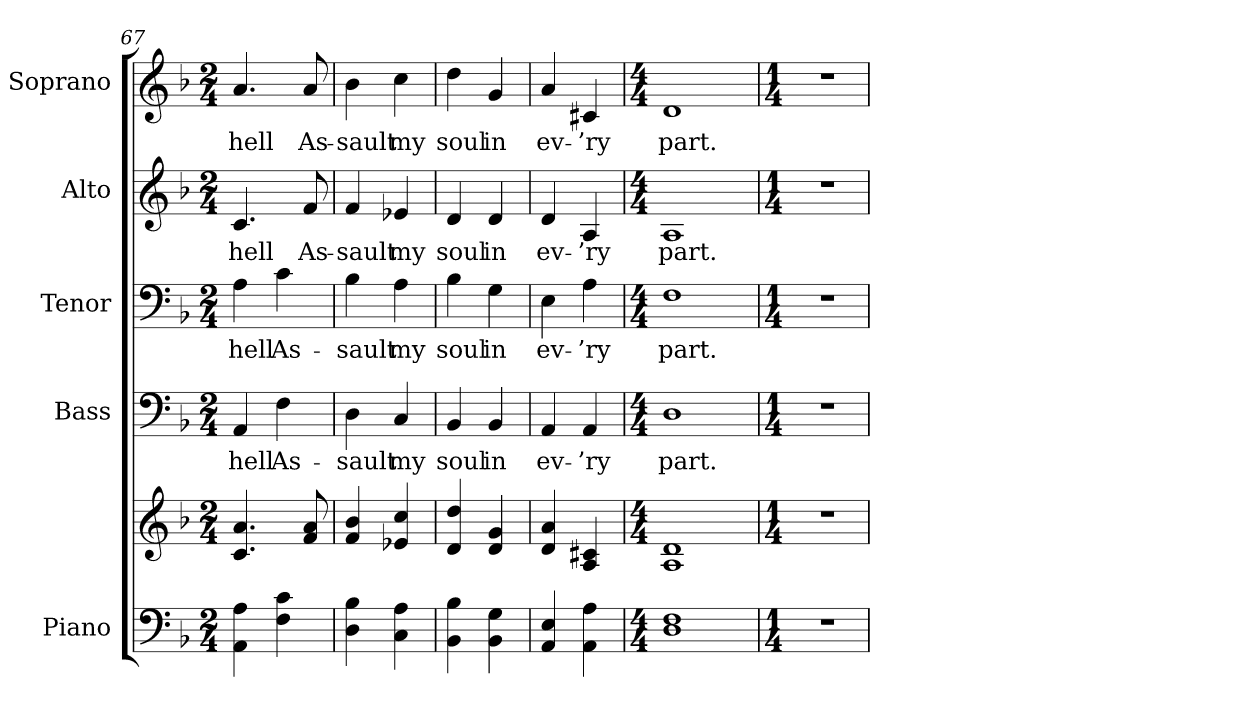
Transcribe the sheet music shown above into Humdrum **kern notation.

**kern	**kern	**kern	**text	**kern	**text	**kern	**text	**kern	**text
*part5	*part5	*part4	*part4	*part3	*part3	*part2	*part2	*part1	*part1
*staff6	*staff5	*staff4	*staff4	*staff3	*staff3	*staff2	*staff2	*staff1	*staff1
*I"Piano	*	*I"Bass	*	*I"Tenor	*	*I"Alto	*	*I"Soprano	*
*I'Pno.	*	*I'B.	*	*I'T.	*	*I'A.	*	*I'S.	*
*clefF4	*clefG2	*clefF4	*	*clefF4	*	*clefG2	*	*clefG2	*
*k[b-]	*k[b-]	*k[b-]	*	*k[b-]	*	*k[b-]	*	*k[b-]	*
*F:	*F:	*F:	*	*F:	*	*F:	*	*F:	*
*M2/4	*M2/4	*M2/4	*	*M2/4	*	*M2/4	*	*M2/4	*
=67	=67	=67	=67	=67	=67	=67	=67	=67	=67
!	!	!	!LO:LY:b:color=#000000	!	!	!	!	!	!
!	!	!	!	!	!LO:LY:b:color=#000000	!	!	!	!
!	!	!	!	!	!	!	!LO:LY:b:color=#000000	!	!
!	!	!	!	!	!	!	!	!	!LO:LY:b:color=#000000
4AAi\ 4Ai	4.ci/ 4.ai	4AAi/	hell	4Ai\	hell	4.ci/	hell	4.ai/	hell
!	!	!	!LO:LY:b:color=#000000	!	!	!	!	!	!
!	!	!	!	!	!LO:LY:b:color=#000000	!	!	!	!
4Fi\ 4ci	.	4Fi\	As-	4ci\	As-	.	.	.	.
!	!	!	!	!	!	!	!LO:LY:b:color=#000000	!	!
!	!	!	!	!	!	!	!	!	!LO:LY:b:color=#000000
.	8fi/ 8ai	.	.	.	.	8fi/	As-	8ai/	As-
=68	=68	=68	=68	=68	=68	=68	=68	=68	=68
!	!	!	!LO:LY:b:color=#000000	!	!	!	!	!	!
!	!	!	!	!	!LO:LY:b:color=#000000	!	!	!	!
!	!	!	!	!	!	!	!LO:LY:b:color=#000000	!	!
!	!	!	!	!	!	!	!	!	!LO:LY:b:color=#000000
4Di\ 4B-i	4fi/ 4b-i	4Di\	-sault	4B-i\	-sault	4fi/	-sault	4b-i\	-sault
!	!	!	!LO:LY:b:color=#000000	!	!	!	!	!	!
!	!	!	!	!	!LO:LY:b:color=#000000	!	!	!	!
!	!	!	!	!	!	!	!LO:LY:b:color=#000000	!	!
!	!	!	!	!	!	!	!	!	!LO:LY:b:color=#000000
4Ci\ 4Ai	4e-Xi/ 4cci	4Ci/	my	4Ai\	my	4e-Xi/	my	4cci\	my
!!LO:LB:g=z
=69	=69	=69	=69	=69	=69	=69	=69	=69	=69
!	!	!	!LO:LY:b:color=#000000	!	!	!	!	!	!
!	!	!	!	!	!LO:LY:b:color=#000000	!	!	!	!
!	!	!	!	!	!	!	!LO:LY:b:color=#000000	!	!
!	!	!	!	!	!	!	!	!	!LO:LY:b:color=#000000
4BB-i\ 4B-i	4di/ 4ddi	4BB-i/	soul	4B-i\	soul	4di/	soul	4ddi\	soul
!	!	!	!LO:LY:b:color=#000000	!	!	!	!	!	!
!	!	!	!	!	!LO:LY:b:color=#000000	!	!	!	!
!	!	!	!	!	!	!	!LO:LY:b:color=#000000	!	!
!	!	!	!	!	!	!	!	!	!LO:LY:b:color=#000000
4BB-i\ 4Gi	4di/ 4gi	4BB-i/	in	4Gi\	in	4di/	in	4gi/	in
=70	=70	=70	=70	=70	=70	=70	=70	=70	=70
!	!	!	!LO:LY:b:color=#000000	!	!	!	!	!	!
!	!	!	!	!	!LO:LY:b:color=#000000	!	!	!	!
!	!	!	!	!	!	!	!LO:LY:b:color=#000000	!	!
!	!	!	!	!	!	!	!	!	!LO:LY:b:color=#000000
4AAi/ 4Ei	4di/ 4ai	4AAi/	ev-	4Ei\	ev-	4di/	ev-	4ai/	ev-
!	!	!	!LO:LY:b:color=#000000	!	!	!	!	!	!
!	!	!	!	!	!LO:LY:b:color=#000000	!	!	!	!
!	!	!	!	!	!	!	!LO:LY:b:color=#000000	!	!
!	!	!	!	!	!	!	!	!	!LO:LY:b:color=#000000
4AAi\ 4Ai	4Ai/ 4c#Xi	4AAi/	-’ry	4Ai\	-’ry	4Ai/	-’ry	4c#Xi/	-’ry
=71	=71	=71	=71	=71	=71	=71	=71	=71	=71
*M4/4	*M4/4	*M4/4	*	*M4/4	*	*M4/4	*	*M4/4	*
!	!	!	!LO:LY:b:color=#000000	!	!	!	!	!	!
!	!	!	!	!	!LO:LY:b:color=#000000	!	!	!	!
!	!	!	!	!	!	!	!LO:LY:b:color=#000000	!	!
!	!	!	!	!	!	!	!	!	!LO:LY:b:color=#000000
1Di 1Fi	1Ai 1di	1Di	part.	1Fi	part.	1Ai	part.	1di	part.
!!LO:PB:g=z
=72	=72	=72	=72	=72	=72	=72	=72	=72	=72
*M1/4	*M1/4	*M1/4	*	*M1/4	*	*M1/4	*	*M1/4	*
!LO:N:vis=1	!LO:N:vis=1	!LO:N:vis=1	!	!LO:N:vis=1	!	!LO:N:vis=1	!	!LO:N:vis=1	!
4r	4r	4r	.	4r	.	4r	.	4r	.
=	=	=	=	=	=	=	=	=	=
*-	*-	*-	*-	*-	*-	*-	*-	*-	*-
